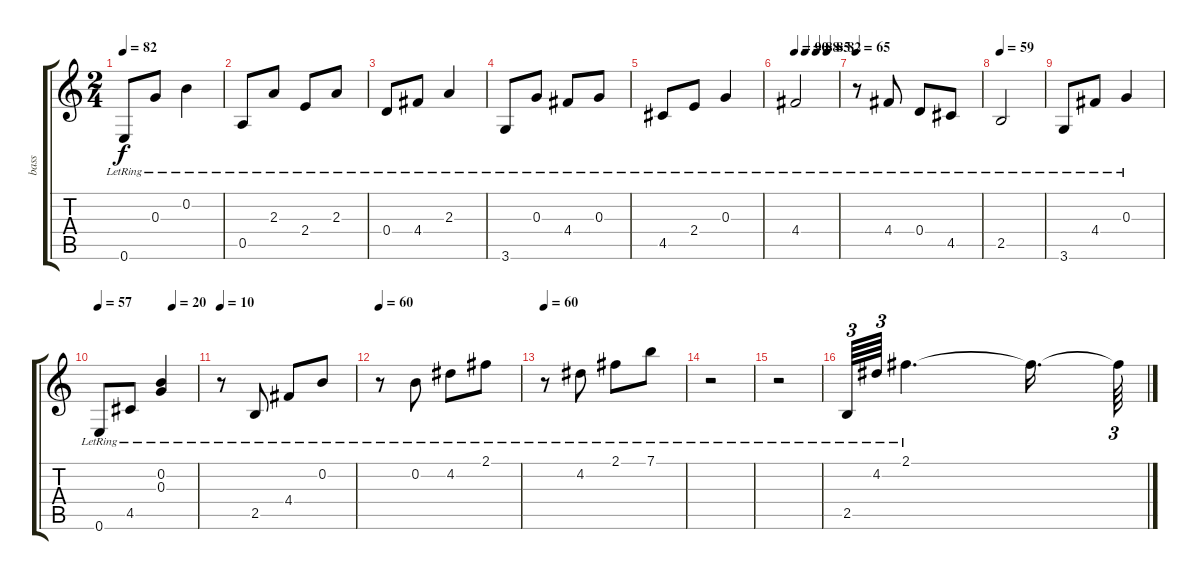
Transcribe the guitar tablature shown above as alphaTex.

\track ("bass" "bass") {instrument acousticguitarnylon}
\staff {score tabs}
\tuning (E4 B3 G3 D3 A2 E2) {hide}
\ts (2 4)
\tempo 82
\clef g2
\ks c
0.6{lr}.8{dy f} 0.3{lr}.8 0.2{lr}.4 |
0.5{lr}.8 2.3{lr}.8 2.4{lr}.8 2.3{lr}.8 |
0.4{lr}.8 4.4{lr}.8 2.3{lr}.4 |
3.6{lr}.8 0.3{lr}.8 4.4{lr}.8 0.3{lr}.8 |
4.5{lr}.8 2.4{lr}.8 0.3{lr}.4 |
\tempo 90
\tempo (88 0.25)
\tempo (85 0.5)
\tempo (82 0.75)
4.4{lr}.2 |
\tempo 65
r.8 4.4{lr}.8 0.4{lr}.8 4.5{lr}.8 |
\tempo 59
2.5{lr}.2 |
3.6{lr}.8 4.4{lr}.8 0.3{lr}.4 |
\tempo 57
\tempo (20 0.75)
0.6{lr}.8 4.5{lr}.8 (0.2{lr} 0.3{lr}).4 |
\tempo 10
r.8 2.5{lr}.8 4.4{lr}.8 0.2{lr}.8 |
\tempo 60
r.8 0.2{lr}.8 4.2{lr}.8 2.1{lr}.8 |
\tempo 60
r.8 4.2{lr}.8 2.1{lr}.8 7.1{lr}.8 |
r.2 |
r.2 |
2.5{lr}.64{tu (3 2)} 4.2{lr}.64{tu (3 2)} 2.1{lr}.4{d} 2.1{t}.16{d} 2.1{t}.64{tu (3 2)}
